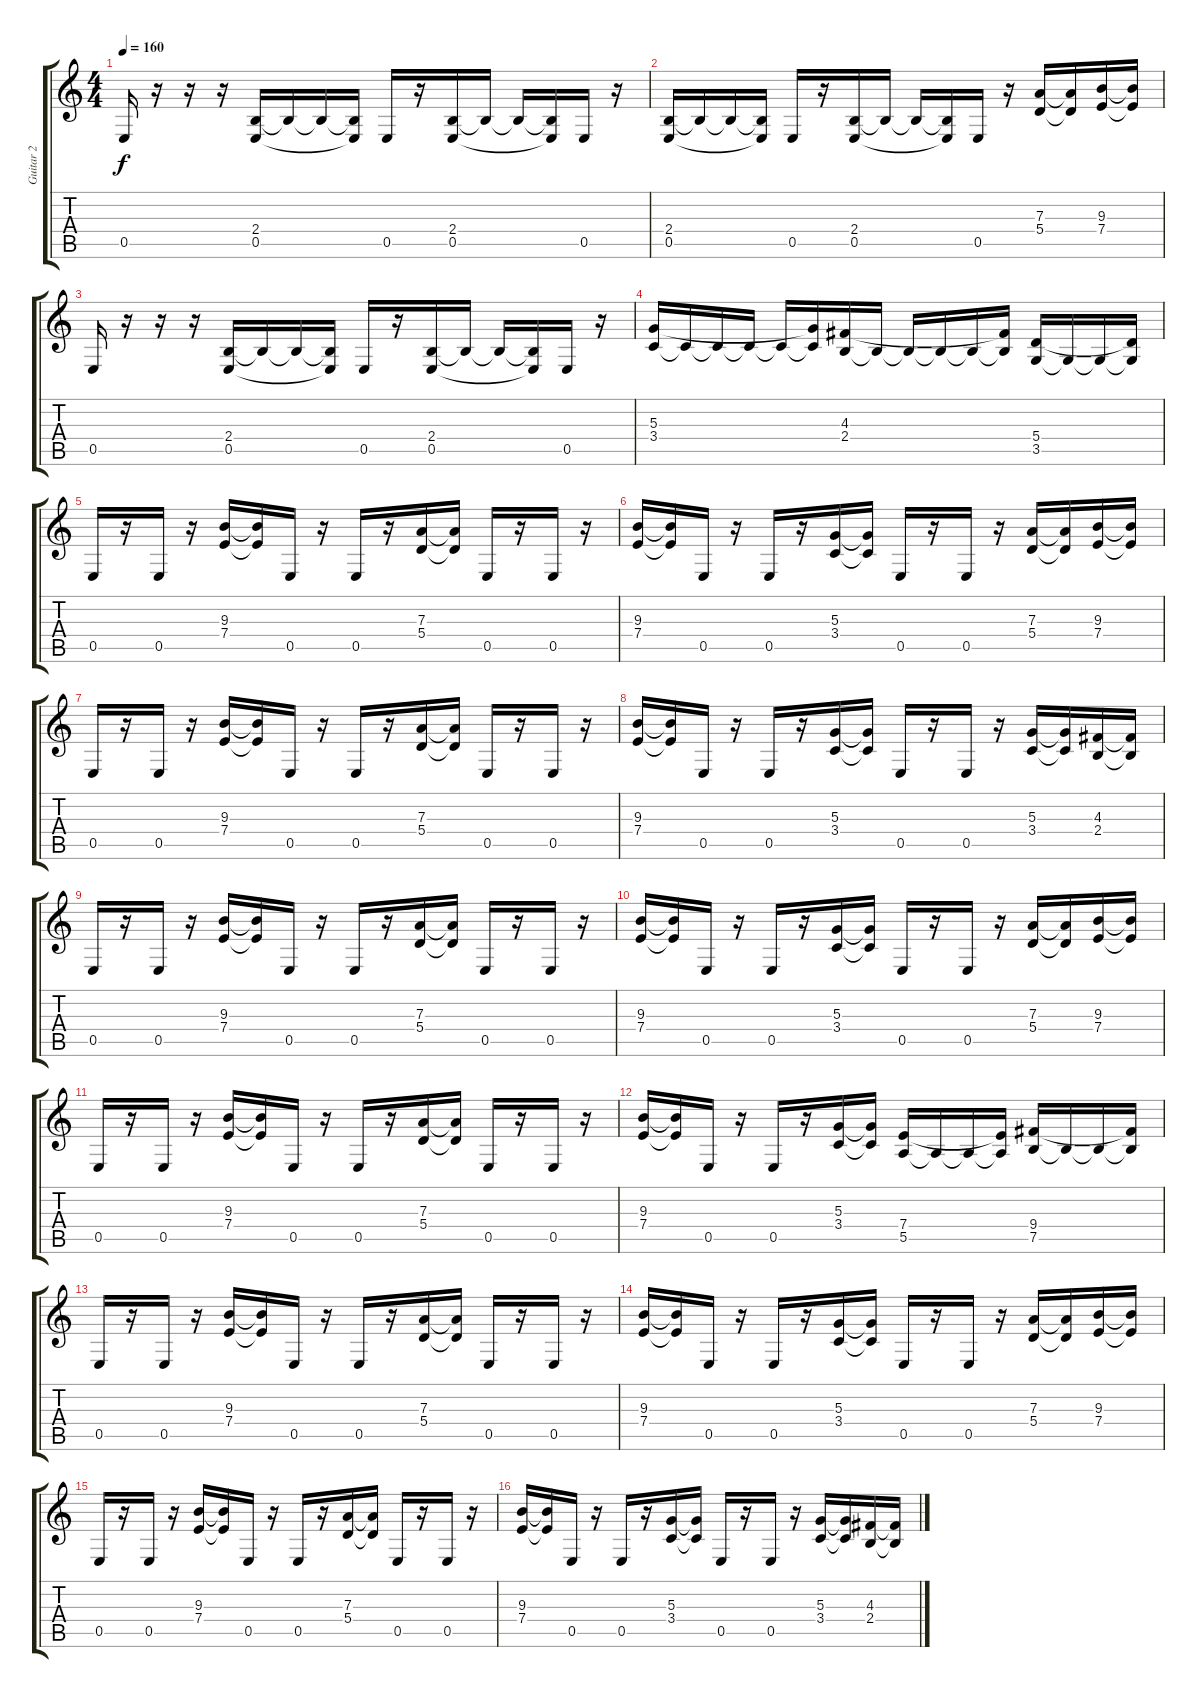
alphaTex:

\track ("Guitar 2" "Guitar 2") {instrument distortionguitar}
\staff {score tabs}
\tuning (B3 G3 D3 A2 E2 B1) {hide}
\ts (4 4)
\tempo 160
\clef g2
\ks c
0.5.16{dy f} r.16 r.16 r.16 (2.4 0.5).16 2.4{t}.16 2.4{t}.16 (2.4{t} 0.5{t}).16 0.5.16 r.16 (2.4 0.5).16 2.4{t}.16 2.4{t}.16 (2.4{t} 0.5{t}).16 0.5.16 r.16 |
(2.4 0.5).16 2.4{t}.16 2.4{t}.16 (2.4{t} 0.5{t}).16 0.5.16 r.16 (2.4 0.5).16 2.4{t}.16 2.4{t}.16 (2.4{t} 0.5{t}).16 0.5.16 r.16 (7.3 5.4).16 (7.3{t} 5.4{t}).16 (9.3 7.4).16 (9.3{t} 7.4{t}).16 |
0.5.16 r.16 r.16 r.16 (2.4 0.5).16 2.4{t}.16 2.4{t}.16 (2.4{t} 0.5{t}).16 0.5.16 r.16 (2.4 0.5).16 2.4{t}.16 2.4{t}.16 (2.4{t} 0.5{t}).16 0.5.16 r.16 |
(5.3 3.4).16 3.4{t}.16 3.4{t}.16 3.4{t}.16 3.4{t}.16 (5.3{t} 3.4{t}).16 (4.3 2.4).16 2.4{t}.16 2.4{t}.16 2.4{t}.16 2.4{t}.16 (4.3{t} 2.4{t}).16 (5.4 3.5).16 3.5{t}.16 3.5{t}.16 (5.4{t} 3.5{t}).16 |
0.5.16 r.16 0.5.16 r.16 (9.3 7.4).16 (9.3{t} 7.4{t}).16 0.5.16 r.16 0.5.16 r.16 (7.3 5.4).16 (7.3{t} 5.4{t}).16 0.5.16 r.16 0.5.16 r.16 |
(9.3 7.4).16 (9.3{t} 7.4{t}).16 0.5.16 r.16 0.5.16 r.16 (5.3 3.4).16 (5.3{t} 3.4{t}).16 0.5.16 r.16 0.5.16 r.16 (7.3 5.4).16 (7.3{t} 5.4{t}).16 (9.3 7.4).16 (9.3{t} 7.4{t}).16 |
0.5.16 r.16 0.5.16 r.16 (9.3 7.4).16 (9.3{t} 7.4{t}).16 0.5.16 r.16 0.5.16 r.16 (7.3 5.4).16 (7.3{t} 5.4{t}).16 0.5.16 r.16 0.5.16 r.16 |
(9.3 7.4).16 (9.3{t} 7.4{t}).16 0.5.16 r.16 0.5.16 r.16 (5.3 3.4).16 (5.3{t} 3.4{t}).16 0.5.16 r.16 0.5.16 r.16 (5.3 3.4).16 (5.3{t} 3.4{t}).16 (4.3 2.4).16 (4.3{t} 2.4{t}).16 |
0.5.16 r.16 0.5.16 r.16 (9.3 7.4).16 (9.3{t} 7.4{t}).16 0.5.16 r.16 0.5.16 r.16 (7.3 5.4).16 (7.3{t} 5.4{t}).16 0.5.16 r.16 0.5.16 r.16 |
(9.3 7.4).16 (9.3{t} 7.4{t}).16 0.5.16 r.16 0.5.16 r.16 (5.3 3.4).16 (5.3{t} 3.4{t}).16 0.5.16 r.16 0.5.16 r.16 (7.3 5.4).16 (7.3{t} 5.4{t}).16 (9.3 7.4).16 (9.3{t} 7.4{t}).16 |
0.5.16 r.16 0.5.16 r.16 (9.3 7.4).16 (9.3{t} 7.4{t}).16 0.5.16 r.16 0.5.16 r.16 (7.3 5.4).16 (7.3{t} 5.4{t}).16 0.5.16 r.16 0.5.16 r.16 |
(9.3 7.4).16 (9.3{t} 7.4{t}).16 0.5.16 r.16 0.5.16 r.16 (5.3 3.4).16 (5.3{t} 3.4{t}).16 (7.4 5.5).16 5.5{t}.16 5.5{t}.16 (7.4{t} 5.5{t}).16 (9.4 7.5).16 7.5{t}.16 7.5{t}.16 (9.4{t} 7.5{t}).16 |
0.5.16 r.16 0.5.16 r.16 (9.3 7.4).16 (9.3{t} 7.4{t}).16 0.5.16 r.16 0.5.16 r.16 (7.3 5.4).16 (7.3{t} 5.4{t}).16 0.5.16 r.16 0.5.16 r.16 |
(9.3 7.4).16 (9.3{t} 7.4{t}).16 0.5.16 r.16 0.5.16 r.16 (5.3 3.4).16 (5.3{t} 3.4{t}).16 0.5.16 r.16 0.5.16 r.16 (7.3 5.4).16 (7.3{t} 5.4{t}).16 (9.3 7.4).16 (9.3{t} 7.4{t}).16 |
0.5.16 r.16 0.5.16 r.16 (9.3 7.4).16 (9.3{t} 7.4{t}).16 0.5.16 r.16 0.5.16 r.16 (7.3 5.4).16 (7.3{t} 5.4{t}).16 0.5.16 r.16 0.5.16 r.16 |
(9.3 7.4).16 (9.3{t} 7.4{t}).16 0.5.16 r.16 0.5.16 r.16 (5.3 3.4).16 (5.3{t} 3.4{t}).16 0.5.16 r.16 0.5.16 r.16 (5.3 3.4).16 (5.3{t} 3.4{t}).16 (4.3 2.4).16 (4.3{t} 2.4{t}).16
